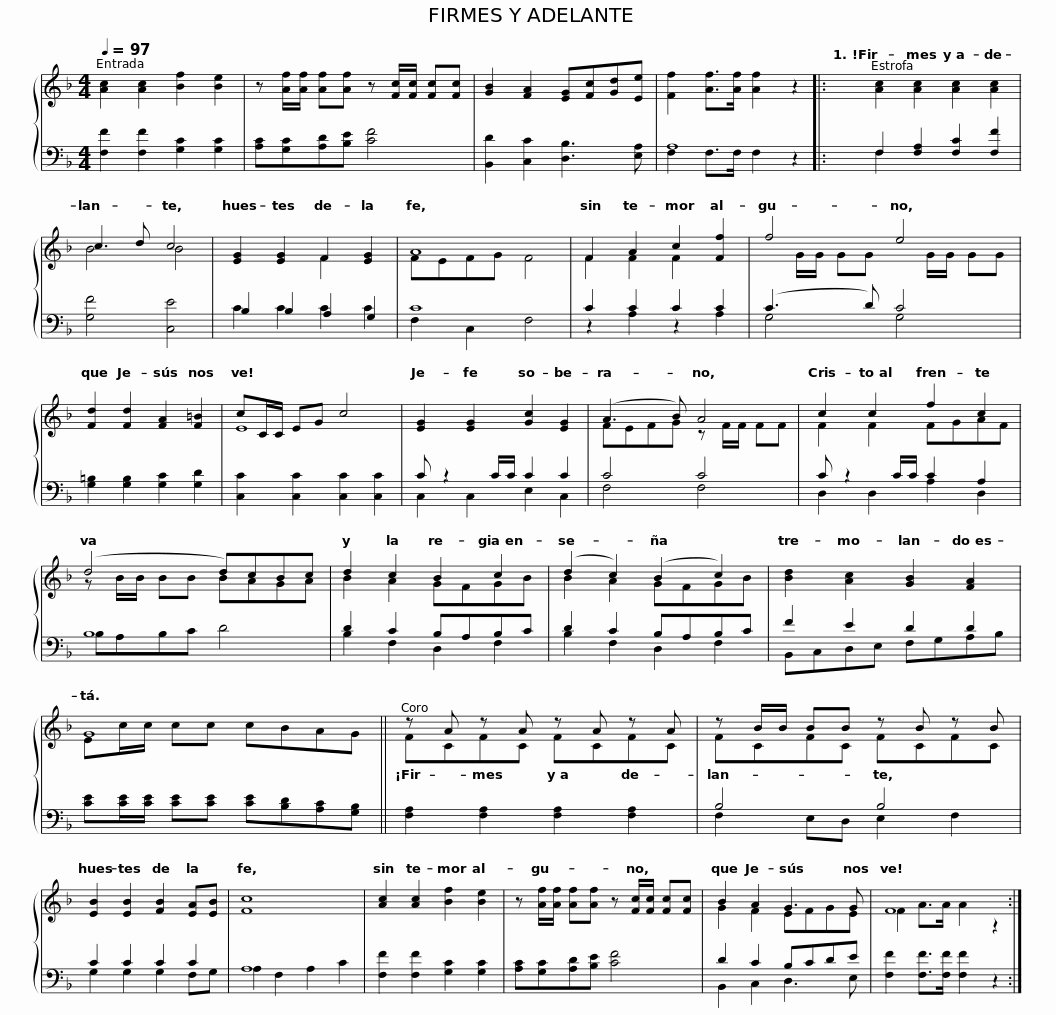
X:1
%%score { ( 1 4 ) | ( 2 3 ) }
L:1/8
Q:1/4=97
M:4/4
I:linebreak $
K:F
V:1 treble
V:4 treble
V:2 bass
V:3 bass
V:1
 [Ac]2 [Ac]2 [Bf]2 [Be]2 | z [Af]/[Af]/ [Af][Af] z [Fc]/[Fc]/ [Fc][Fc] | [GB]2 [FA]2 [EG][Fc][Gd][Ee] | [Ff]2 [Af]>[Af] [Af]2 z2 |: [Ac]2 [Ac]2 [Ac]2 [Ac]2 |$ %5
 c3 d c4 | [EG]2 [EG]2 F2 [EG]2 | A8 | F2 A2 c2 [Ff]2 | f4 e4 | %10
 [Fd]2 [Fd]2 [FA]2 [F=B]2 |$ cC/C/ EG c4 | [EG]2 [EG]2 [Gc]2 [EG]2 | (A3 B) A4 | c2 c2 f2 c2 |$ %15
 (d4 d)cBc | d2 c2 B2 c2 | (d2 c2) (B2 c2) | [Bd]2 [Ac]2 [GB]2 [FA]2 | G8 ||$ %20
 z A z A z A z A | z B/B/ BB z B z B | [EB]2 [EB]2 [FB]2 [EA][EB] | [Fc]8 | [Ac]2 [Ac]2 [Bf]2 [Be]2 |$ %25
 z [Af]/[Af]/ [Af][Af] z [Fc]/[Fc]/ [Fc][Fc] | B2 A2 G3 G | F8 :| %28
V:2
 [F,F]2 [F,F]2 [G,C]2 [G,C]2 | [A,C][G,C][A,D][B,E] [CF]4 | [B,,D]2 [C,C]2 [D,B,]3 [E,A,] | A,8 |: F,2 [F,A,]2 [F,C]2 [F,F]2 |$ %5
 [G,F]4 [C,E]4 | B,2 B,2 A,2 G,2 | C8 | C2 C2 C2 C2 | (C3 D) C4 | %10
 x8 |$ [C,C]2 [C,C]2 [C,C]2 [C,C]2 | C z2 C/C/ C2 C2 | C4 C4 | C z2 C/C/ C2 A,2 |$ %15
 B,8 | D2 C2 B,A,B,C | D2 C2 B,A,B,C | F2 E2 D2 D2 | [CE][CE]/[CE]/ [CE][CE] [CE][B,D][A,C][G,B,] ||$ %20
 [F,A,]2 [F,A,]2 [F,A,]2 [F,A,]2 | B,4 B,4 | C2 C2 C2 C2 | A,8 | [F,F]2 [F,F]2 [G,C]2 [G,C]2 |$ %25
 [A,C][G,C][A,D][B,E] [CF]4 | D2 C2 B,CDE | [F,F]2 [F,F]>[F,F] [F,F]2 z2 :| %28
V:3
 x8 | x8 | x8 | F,2 F,>F, F,2 z2 |: F,2 x6 |$ %5
 x8 | C2 C2 C2 C2 | F,2 C,2 F,4 | z2 A,2 z2 A,2 | G,4 G,4 | %10
 [G,=B,]2 [G,B,]2 [G,C]2 [G,D]2 |$ x8 | C,2 C,2 E,2 C,2 | F,4 F,4 | D,2 D,2 A,2 D,2 |$ %15
 B,A,B,C D4 | B,2 F,2 D,2 F,2 | B,2 F,2 D,2 F,2 | B,,C,D,E, F,G,A,B, | x8 ||$ %20
 x8 | F,2 E,D, E,2 F,2 | G,2 G,2 G,2 F,G, | A,2 F,2 A,2 C2 | x8 |$ %25
 x8 | B,,2 C,2 D,3 E, | x8 :| %28
V:4
 x8 | x8 | x8 | x8 |: x8 |$ %5
 B4 B4 | x4 F2 x2 | FEFG F4 | F2 F2 F2 x2 | x G/G/ GG x G/G/ GG | %10
 x8 |$ E8 | x8 | FEFG z F/F/ FF | F2 F2 FGAF |$ %15
 z B/B/ BB BAGA | B2 A2 GFGB | B2 A2 GFGB | x8 | Ec/c/ cc cBAG ||$ %20
 FCFC FCFC | FCFC FCFC | x8 | x8 | x8 |$ %25
 x8 | G2 F2 EFGE | F2 A>A A2 z2 :| %28
